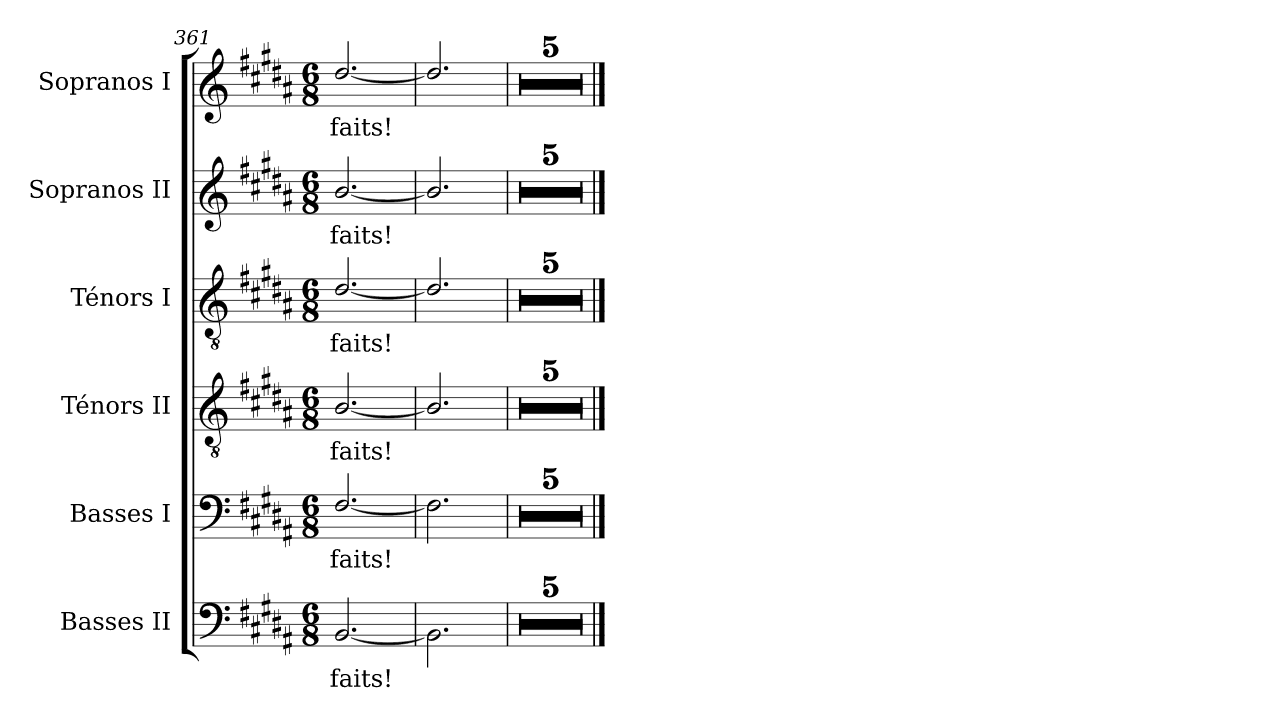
**kern	**text	**kern	**text	**kern	**text	**kern	**text	**kern	**text	**kern	**text
*part6	*part6	*part5	*part5	*part4	*part4	*part3	*part3	*part2	*part2	*part1	*part1
*staff6	*staff6	*staff5	*staff5	*staff4	*staff4	*staff3	*staff3	*staff2	*staff2	*staff1	*staff1
*I"Basses II	*	*I"Basses I	*	*I"Ténors II	*	*I"Ténors I	*	*I"Sopranos II	*	*I"Sopranos I	*
*I'Basses II	*	*I'Basses I	*	*I'Tén. II	*	*I'Tén. I	*	*I'Sopr. II	*	*I'Sopr. I	*
*clefF4	*	*clefF4	*	*clefGv2	*	*clefGv2	*	*clefG2	*	*clefG2	*
*k[f#c#g#d#a#]	*	*k[f#c#g#d#a#]	*	*k[f#c#g#d#a#]	*	*k[f#c#g#d#a#]	*	*k[f#c#g#d#a#]	*	*k[f#c#g#d#a#]	*
*M6/8	*	*M6/8	*	*M6/8	*	*M6/8	*	*M6/8	*	*M6/8	*
=361	=361	=361	=361	=361	=361	=361	=361	=361	=361	=361	=361
!	!LO:LY:b	!	!LO:LY:b	!	!LO:LY:b	!	!LO:LY:b	!	!LO:LY:b	!	!LO:LY:b
[2.BB/	-faits!	[2.F#/	-faits!	[2.B/	-faits!	[2.d#/	-faits!	[2.b/	-faits!	[2.dd#/	-faits!
=362	=362	=362	=362	=362	=362	=362	=362	=362	=362	=362	=362
2.BB\]	.	2.F#\]	.	2.B/]	.	2.d#/]	.	2.b/]	.	2.dd#/]	.
=363	=363	=363	=363	=363	=363	=363	=363	=363	=363	=363	=363
2.r	.	2.r	.	2.r	.	2.r	.	2.r	.	2.r	.
=364	=364	=364	=364	=364	=364	=364	=364	=364	=364	=364	=364
2.r	.	2.r	.	2.r	.	2.r	.	2.r	.	2.r	.
=365	=365	=365	=365	=365	=365	=365	=365	=365	=365	=365	=365
2.r	.	2.r	.	2.r	.	2.r	.	2.r	.	2.r	.
=366	=366	=366	=366	=366	=366	=366	=366	=366	=366	=366	=366
2.r	.	2.r	.	2.r	.	2.r	.	2.r	.	2.r	.
=367	=367	=367	=367	=367	=367	=367	=367	=367	=367	=367	=367
2.r;<	.	2.r;<	.	2.r;<	.	2.r;<	.	2.r;<	.	2.r;<	.
==	==	==	==	==	==	==	==	==	==	==	==
*-	*-	*-	*-	*-	*-	*-	*-	*-	*-	*-	*-
